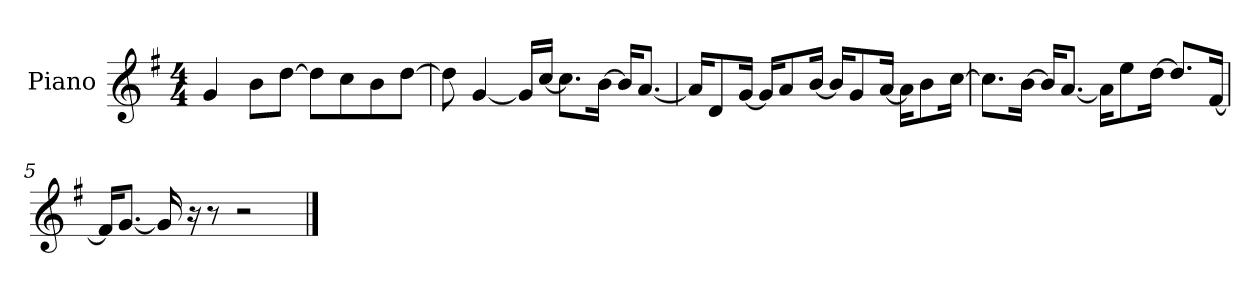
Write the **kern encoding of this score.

**kern
*part1
*staff1
*I"Piano
*I'P-no
*clefG2
*k[f#]
*M4/4
*MM90
=1
4g/
8b\L
[8dd\J
8dd\L]
8cc\
8b\
[8dd\J
=2
8dd\]
[4g/
16g/LL]
[16cc/JJ
8.cc\L]
[16b\Jk
16b/KL]
[8.a/J
=3
16a/KL]
8d/
[16g/Jk
16g/KL]
8a/
[16b/Jk
16b/KL]
8g/
[16a/Jk
16a\KL]
8b\
[16cc\Jk
=4
8.cc\L]
[16b\Jk
16b/KL]
[8.a/J
16a\KL]
8ee\
[16dd\Jk
8.dd/L]
[16f#/Jk
!!LO:LB:g=z
=5
16f#/KL]
[8.g/J
16g/]
16r
8r
2r
==
*-
